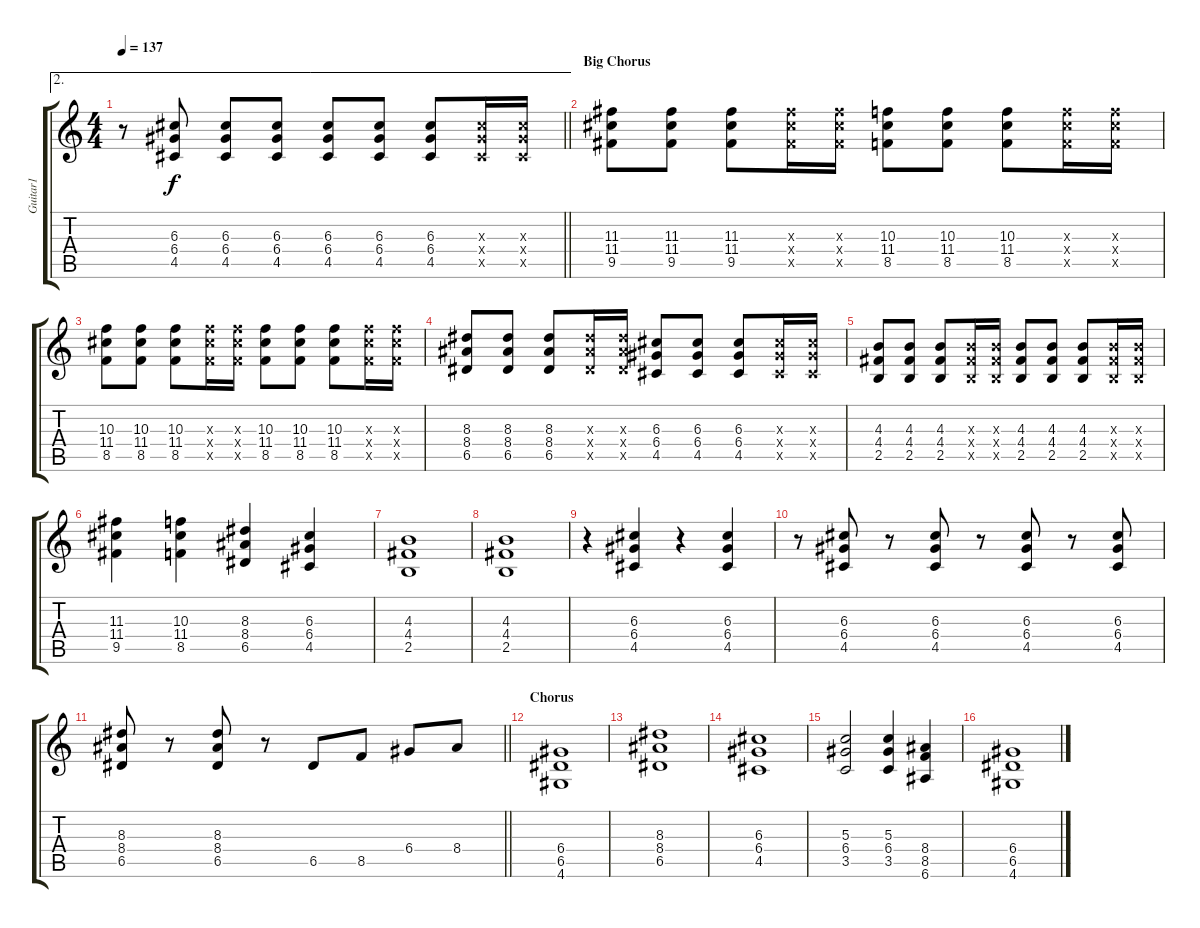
\track ("Guitar1" "Guitar1") {instrument overdrivenguitar}
\staff {score tabs}
\tuning (E4 B3 G3 D3 A2 E2) {hide}
\ae 2
\ts (4 4)
\tempo 137
\clef g2
\barLineRight lightlight
\ks c
r.8{dy f} (6.3 6.4 4.5).8 (6.3 6.4 4.5).8 (6.3 6.4 4.5).8 (6.3 6.4 4.5).8 (6.3 6.4 4.5).8 (6.3 6.4 4.5).8 (6.3{x} 6.4{x} 4.5{x}).16 (6.3{x} 6.4{x} 4.5{x}).16 |
\section ("" "Big Chorus")
(11.3 11.4 9.5).8 (11.3 11.4 9.5).8 (11.3 11.4 9.5).8 (11.3{x} 11.4{x} 9.5{x}).16 (11.3{x} 11.4{x} 9.5{x}).16 (10.3 11.4 8.5).8 (10.3 11.4 8.5).8 (10.3 11.4 8.5).8 (10.3{x} 11.4{x} 8.5{x}).16 (10.3{x} 11.4{x} 8.5{x}).16 |
(10.3 11.4 8.5).8 (10.3 11.4 8.5).8 (10.3 11.4 8.5).8 (10.3{x} 11.4{x} 8.5{x}).16 (10.3{x} 11.4{x} 8.5{x}).16 (10.3 11.4 8.5).8 (10.3 11.4 8.5).8 (10.3 11.4 8.5).8 (10.3{x} 11.4{x} 8.5{x}).16 (10.3{x} 11.4{x} 8.5{x}).16 |
(8.3 8.4 6.5).8 (8.3 8.4 6.5).8 (8.3 8.4 6.5).8 (8.3{x} 8.4{x} 6.5{x}).16 (8.3{x} 8.4{x} 6.5{x}).16 (6.3 6.4 4.5).8 (6.3 6.4 4.5).8 (6.3 6.4 4.5).8 (6.3{x} 6.4{x} 4.5{x}).16 (6.3{x} 6.4{x} 4.5{x}).16 |
(4.3 4.4 2.5).8 (4.3 4.4 2.5).8 (4.3 4.4 2.5).8 (4.3{x} 4.4{x} 2.5{x}).16 (4.3{x} 4.4{x} 2.5{x}).16 (4.3 4.4 2.5).8 (4.3 4.4 2.5).8 (4.3 4.4 2.5).8 (4.3{x} 4.4{x} 2.5{x}).16 (4.3{x} 4.4{x} 2.5{x}).16 |
(11.3 11.4 9.5).4 (10.3 11.4 8.5).4 (8.3 8.4 6.5).4 (6.3 6.4 4.5).4 |
(4.3 4.4 2.5).1 |
(4.3 4.4 2.5).1 |
r.4 (6.3 6.4 4.5).4 r.4 (6.3 6.4 4.5).4 |
r.8 (6.3 6.4 4.5).8 r.8 (6.3 6.4 4.5).8 r.8 (6.3 6.4 4.5).8 r.8 (6.3 6.4 4.5).8 |
\barLineRight lightlight
(8.3 8.4 6.5).8 r.8 (8.3 8.4 6.5).8 r.8 6.5.8 8.5.8 6.4.8 8.4.8 |
\section ("" "Chorus")
(6.4 6.5 4.6).1 |
(8.3 8.4 6.5).1 |
(6.3 6.4 4.5).1 |
(5.3 6.4 3.5).2 (5.3 6.4 3.5).4 (8.4 8.5 6.6).4 |
(6.4 6.5 4.6).1
